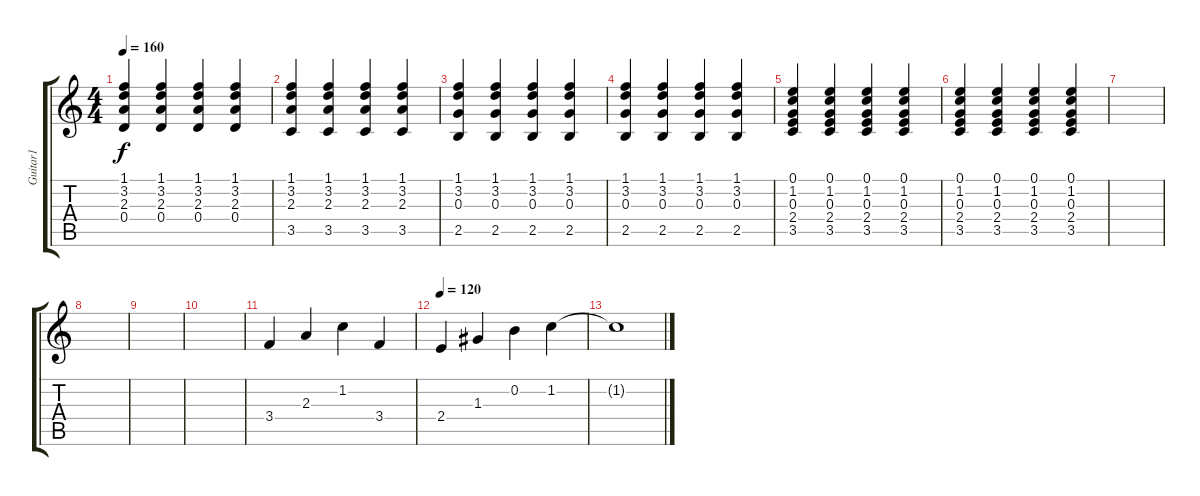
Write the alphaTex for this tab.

\track ("Guitar1" "Guitar1") {instrument acousticguitarnylon}
\staff {score tabs}
\tuning (E4 B3 G3 D3 A2 E2) {hide}
\ts (4 4)
\tempo 160
\clef g2
\ks c
(1.1 3.2 2.3 0.4).4{dy f} (1.1 3.2 2.3 0.4).4 (1.1 3.2 2.3 0.4).4 (1.1 3.2 2.3 0.4).4 |
(1.1 3.2 2.3 3.5).4 (1.1 3.2 2.3 3.5).4 (1.1 3.2 2.3 3.5).4 (1.1 3.2 2.3 3.5).4 |
(1.1 3.2 0.3 2.5).4 (1.1 3.2 0.3 2.5).4 (1.1 3.2 0.3 2.5).4 (1.1 3.2 0.3 2.5).4 |
(1.1 3.2 0.3 2.5).4 (1.1 3.2 0.3 2.5).4 (1.1 3.2 0.3 2.5).4 (1.1 3.2 0.3 2.5).4 |
(0.1 1.2 0.3 2.4 3.5).4 (0.1 1.2 0.3 2.4 3.5).4 (0.1 1.2 0.3 2.4 3.5).4 (0.1 1.2 0.3 2.4 3.5).4 |
(0.1 1.2 0.3 2.4 3.5).4 (0.1 1.2 0.3 2.4 3.5).4 (0.1 1.2 0.3 2.4 3.5).4 (0.1 1.2 0.3 2.4 3.5).4 |
|
|
|
|
3.4.4 2.3.4 1.2.4 3.4.4 |
\tempo 120
2.4.4 1.3.4 0.2.4 1.2.4 |
1.2{t}.1
